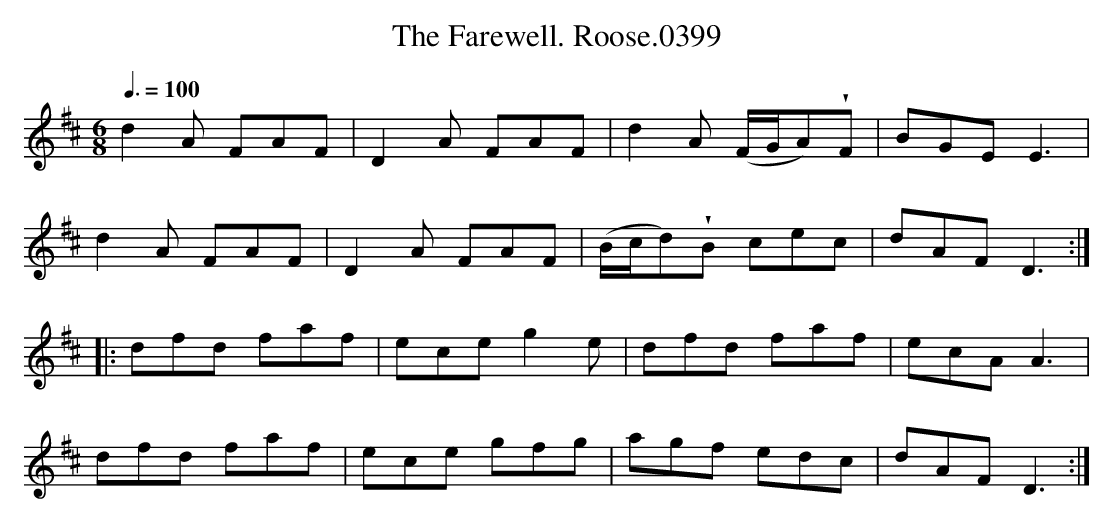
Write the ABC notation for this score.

X:1
T:Farewell. Roose.0399, The
M:6/8
L:1/8
Q:3/8=100
K:D
d2A FAF|D2A FAF|d2A (F/G/A)!wedge!F|BGE E3|
d2A FAF|D2A FAF|(B/c/d)!wedge!B cec|dAF D3:|
|:dfd faf|ece g2e|dfd faf|ecA A3|
dfd faf|ece gfg|agf edc|dAF D3:|
